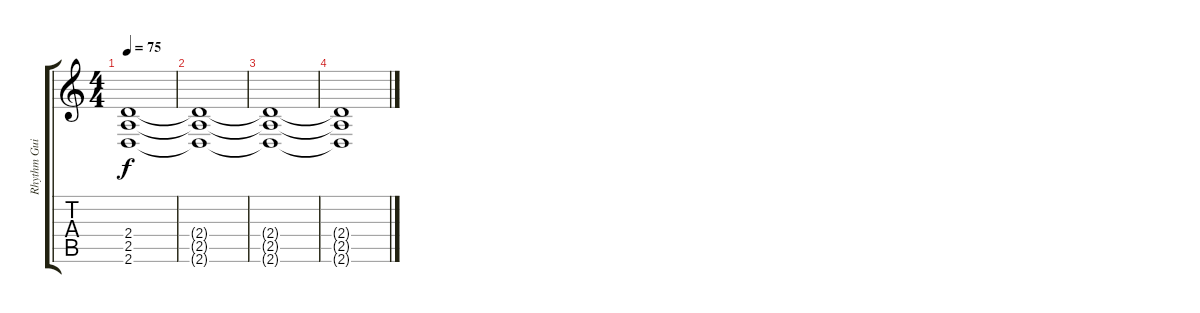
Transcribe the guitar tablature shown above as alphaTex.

\track ("Rhythm Guitar" "Rhythm Gui") {instrument distortionguitar}
\staff {score tabs}
\tuning (D4 A3 F3 C3 G2 C2) {hide}
\ts (4 4)
\tempo 75
\clef g2
\ks c
(2.4 2.5 2.6).1{dy f} |
(2.4{t} 2.5{t} 2.6{t}).1 |
(2.4{t} 2.5{t} 2.6{t}).1 |
(2.4{t} 2.5{t} 2.6{t}).1
